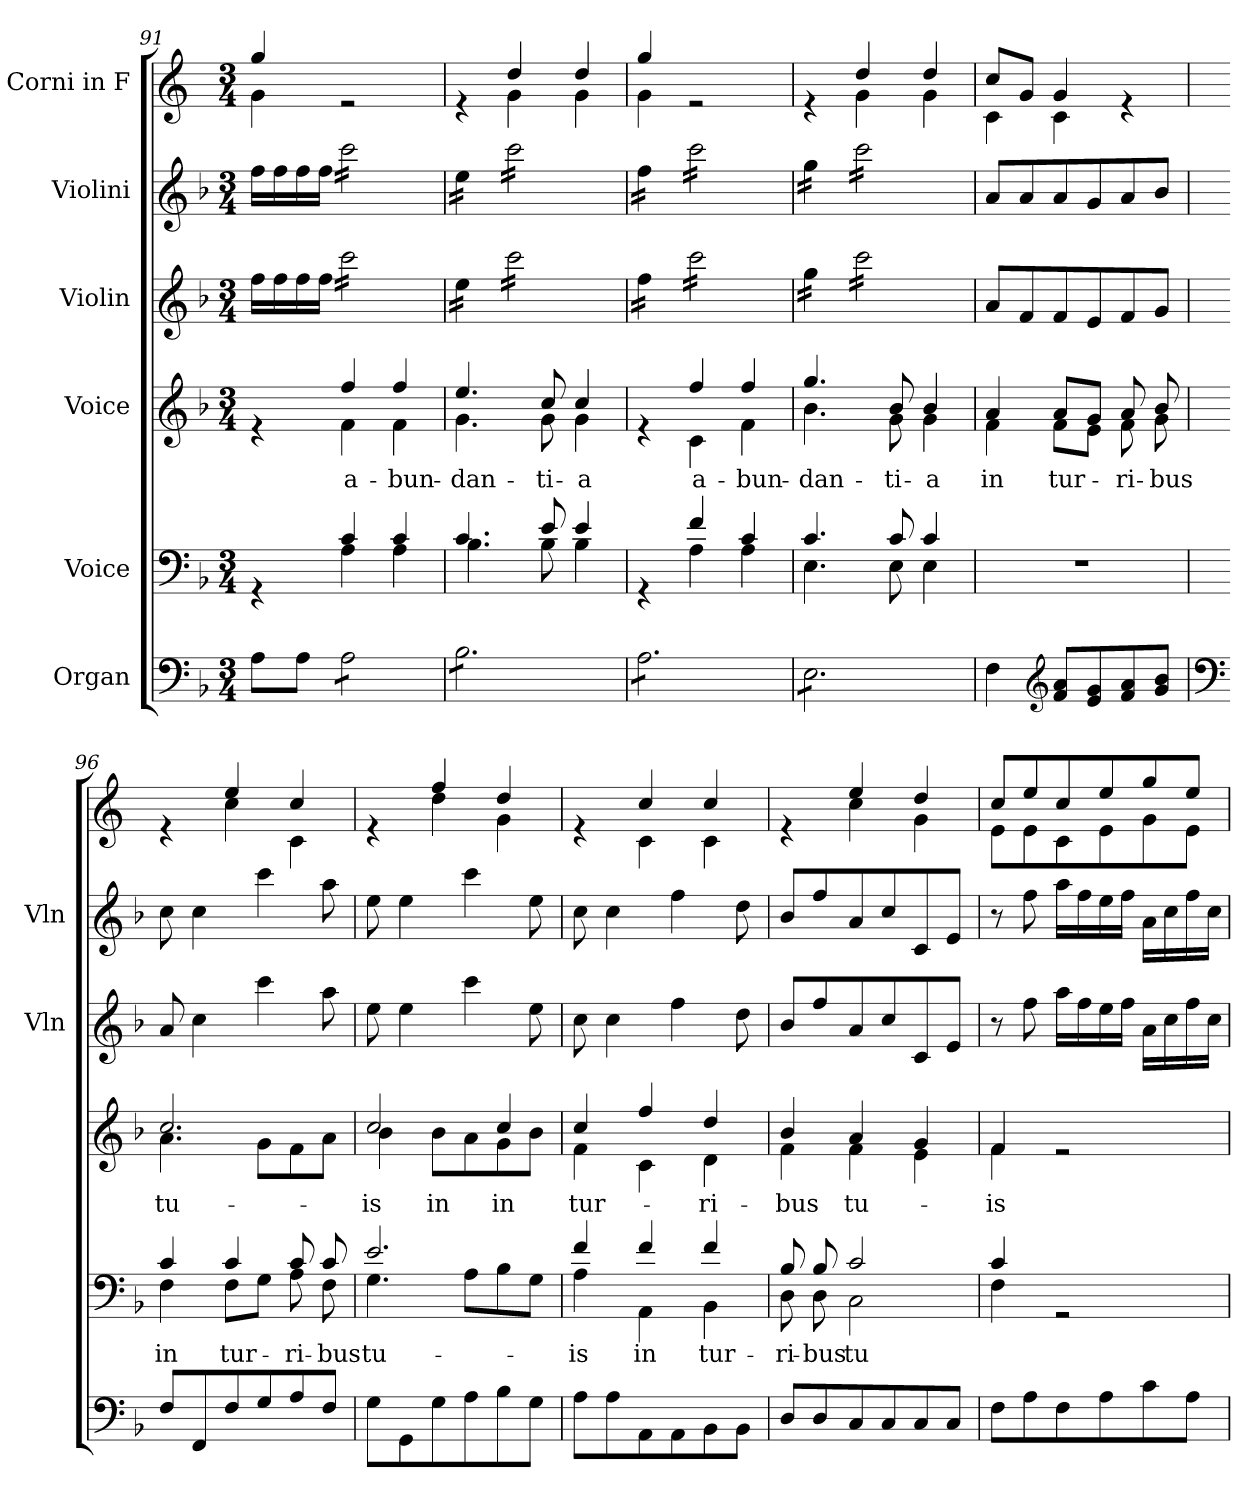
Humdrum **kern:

**kern	**kern	**text	**kern	**text	**kern	**kern	**kern
*part6	*part5	*part5	*part4	*part4	*part3	*part2	*part1
*staff6	*staff5	*staff5	*staff4	*staff4	*staff3	*staff2	*staff1
*I"Organ	*I"Voice	*	*I"Voice	*	*I"Violin	*I"Violini	*I"Corni in F
*	*	*	*	*	*I'Vln	*I'Vln	*
*clefF4	*clefF4	*	*clefG2	*	*clefG2	*clefG2	*clefG2
*	*	*	*	*	*	*	*ITrd4c7
*k[b-]	*k[b-]	*	*k[b-]	*	*k[b-]	*k[b-]	*k[b-]
*M3/4	*M3/4	*	*M3/4	*	*M3/4	*M3/4	*M3/4
=91	=91	=91	=91	=91	=91	=91	=91
*	*^	*	*^	*	*	*	*^
8A\L	4rGG	4ryy	.	4re	4ryy	.	16ff\LL	16ff\LL	4cc/	4c\
.	.	.	.	.	.	.	16ff\	16ff\	.	.
8A\J	.	.	.	.	.	.	16ff\	16ff\	.	.
.	.	.	.	.	.	.	16ff\JJ	16ff\JJ	.	.
!	!	!	!	!	!	!LO:LY:b	!	!	!	!
*tremolo	*	*	*	*	*	*	*	*	*	*
*	*	*	*	*	*	*	*tremolo	*	*	*
*	*	*	*	*	*	*	*	*tremolo	*	*
8A\L	4c/	4A\	.	4ff/	4f\	a-	16ccc\LL	16ccc\LL	2re	2ryy
.	.	.	.	.	.	.	16ccc\	16ccc\	.	.
8A\	.	.	.	.	.	.	16ccc\	16ccc\	.	.
.	.	.	.	.	.	.	16ccc\	16ccc\	.	.
!	!	!	!	!	!	!LO:LY:b	!	!	!	!
8A\	4c/	4A\	.	4ff/	4f\	-bun-	16ccc\	16ccc\	.	.
.	.	.	.	.	.	.	16ccc\	16ccc\	.	.
8A\J	.	.	.	.	.	.	16ccc\	16ccc\	.	.
.	.	.	.	.	.	.	16ccc\JJ	16ccc\JJ	.	.
=92	=92	=92	=92	=92	=92	=92	=92	=92	=92	=92
!	!	!	!	!	!	!LO:LY:b	!	!	!	!
8B-\L	4.c/	4.B-\	.	4.ee/	4.g\	-dan-	16ee\LL	16ee\LL	4re	4ryy
.	.	.	.	.	.	.	16ee\	16ee\	.	.
8B-\	.	.	.	.	.	.	16ee\	16ee\	.	.
.	.	.	.	.	.	.	16ee\JJ	16ee\JJ	.	.
8B-\	.	.	.	.	.	.	16ccc\LL	16ccc\LL	4g/	4c\
.	.	.	.	.	.	.	16ccc\	16ccc\	.	.
!	!	!	!	!	!	!LO:LY:b	!	!	!	!
8B-\	8e/	8B-\	.	8cc/	8g\	-ti-	16ccc\	16ccc\	.	.
.	.	.	.	.	.	.	16ccc\	16ccc\	.	.
!	!	!	!	!	!	!LO:LY:b	!	!	!	!
8B-\	4e/	4B-\	.	4cc/	4g\	-a	16ccc\	16ccc\	4g/	4c\
.	.	.	.	.	.	.	16ccc\	16ccc\	.	.
8B-\J	.	.	.	.	.	.	16ccc\	16ccc\	.	.
.	.	.	.	.	.	.	16ccc\JJ	16ccc\JJ	.	.
=93	=93	=93	=93	=93	=93	=93	=93	=93	=93	=93
8A\L	4rGG	4ryy	.	4re	4ryy	.	16ff\LL	16ff\LL	4cc/	4c\
.	.	.	.	.	.	.	16ff\	16ff\	.	.
8A\	.	.	.	.	.	.	16ff\	16ff\	.	.
.	.	.	.	.	.	.	16ff\JJ	16ff\JJ	.	.
!	!	!	!	!	!	!LO:LY:b	!	!	!	!
8A\	4f/	4A\	.	4ff/	4c\	a-	16ccc\LL	16ccc\LL	2re	2ryy
.	.	.	.	.	.	.	16ccc\	16ccc\	.	.
8A\	.	.	.	.	.	.	16ccc\	16ccc\	.	.
.	.	.	.	.	.	.	16ccc\	16ccc\	.	.
!	!	!	!	!	!	!LO:LY:b	!	!	!	!
8A\	4c/	4A\	.	4ff/	4f\	-bun-	16ccc\	16ccc\	.	.
.	.	.	.	.	.	.	16ccc\	16ccc\	.	.
8A\J	.	.	.	.	.	.	16ccc\	16ccc\	.	.
.	.	.	.	.	.	.	16ccc\JJ	16ccc\JJ	.	.
!!LO:LB:g=z	!!
=94	=94	=94	=94	=94	=94	=94	=94	=94	=94	=94
!	!	!	!	!	!	!LO:LY:b	!	!	!	!
8E\L	4.c/	4.E\	.	4.gg/	4.b-\	-dan-	16gg\LL	16gg\LL	4re	4ryy
.	.	.	.	.	.	.	16gg\	16gg\	.	.
8E\	.	.	.	.	.	.	16gg\	16gg\	.	.
.	.	.	.	.	.	.	16gg\JJ	16gg\JJ	.	.
8E\	.	.	.	.	.	.	16ccc\LL	16ccc\LL	4g/	4c\
.	.	.	.	.	.	.	16ccc\	16ccc\	.	.
!	!	!	!	!	!	!LO:LY:b	!	!	!	!
8E\	8c/	8E\	.	8b-/	8g\	-ti-	16ccc\	16ccc\	.	.
.	.	.	.	.	.	.	16ccc\	16ccc\	.	.
!	!	!	!	!	!	!LO:LY:b	!	!	!	!
8E\	4c/	4E\	.	4b-/	4g\	-a	16ccc\	16ccc\	4g/	4c\
.	.	.	.	.	.	.	16ccc\	16ccc\	.	.
8E\J	.	.	.	.	.	.	16ccc\	16ccc\	.	.
*Xtremolo	*	*	*	*	*	*	*	*	*	*
.	.	.	.	.	.	.	16ccc\JJ	16ccc\JJ	.	.
*	*	*	*	*	*	*	*	*Xtremolo	*	*
*	*	*	*	*	*	*	*Xtremolo	*	*	*
=95	=95	=95	=95	=95	=95	=95	=95	=95	=95	=95
!	!	!	!	!	!	!LO:LY:b	!	!	!	!
*	*v	*v	*	*	*	*	*	*	*	*
4F\	2.r	.	4a/	4f\	in	8a/L	8a/L	8f/L	4F\
.	.	.	.	.	.	8f/	8a/	8c/J	.
*clefG2	*	*	*	*	*	*	*	*	*
!	!	!	!	!	!LO:LY:b	!	!	!	!
8f/ 8a/L	.	.	8a/L	8f\L	tur-	8f/	8a/	4c/	4F\
8e/ 8g/	.	.	8g/J	8e\J	.	8e/	8g/	.	.
!	!	!	!	!	!LO:LY:b	!	!	!	!
8f/ 8a/	.	.	8a/	8f\	-ri-	8f/	8a/	4re	4ryy
!	!	!	!	!	!LO:LY:b	!	!	!	!
8g/ 8b-/J	.	.	8b-/	8g\	-bus	8g/J	8b-/J	.	.
=96	=96	=96	=96	=96	=96	=96	=96	=96	=96
*clefF4	*	*	*	*	*	*	*	*	*
!	!	!LO:LY:b	!	!	!LO:LY:b	!	!	!	!
*	*^	*	*	*	*	*	*	*	*
8F/L	4c/	4F\	in	2.cc/	4.a\	tu-	8a/	8cc\	4re	4ryy
8FF/	.	.	.	.	.	.	4cc\	4cc\	.	.
!	!	!	!LO:LY:b	!	!	!	!	!	!	!
8F/	4c/	8F\L	tur-	.	.	.	.	.	4a/	4f\
8G/	.	8G\J	.	.	8g\L	.	4ccc\	4ccc\	.	.
!	!	!	!LO:LY:b	!	!	!	!	!	!	!
8A/	8c/	8A\	-ri-	.	8f\	.	.	.	4f/	4F\
!	!	!	!LO:LY:b	!	!	!	!	!	!	!
8F/J	8c/	8F\	-bus	.	8a\J	.	8aa\	8aa\	.	.
=97	=97	=97	=97	=97	=97	=97	=97	=97	=97	=97
!	!	!	!LO:LY:b	!	!	!LO:LY:b	!	!	!	!
8G\L	2.e/	4.G\	tu-	2cc/	4b-\	-is	8ee\	8ee\	4re	4ryy
8GG\	.	.	.	.	.	.	4ee\	4ee\	.	.
!	!	!	!	!	!	!LO:LY:b	!	!	!	!
8G\	.	.	.	.	8b-\L	in	.	.	4b-/	4g\
8A\	.	8A\L	.	.	8a\	.	4ccc\	4ccc\	.	.
!	!	!	!	!	!	!LO:LY:b	!	!	!	!
8B-\	.	8B-\	.	4cc/	8g\	in	.	.	4g/	4c\
8G\J	.	8G\J	.	.	8b-\J	.	8ee\	8ee\	.	.
=98	=98	=98	=98	=98	=98	=98	=98	=98	=98	=98
!	!	!	!LO:LY:b	!	!	!LO:LY:b	!	!	!	!
8A\L	4f/	4A\	-is	4cc/	4f\	tur-	8cc\	8cc\	4re	4ryy
8A\	.	.	.	.	.	.	4cc\	4cc\	.	.
!	!	!	!LO:LY:b	!	!	!	!	!	!	!
8AA\	4f/	4AA\	in	4ff/	4c\	.	.	.	4f/	4F\
8AA\	.	.	.	.	.	.	4ff\	4ff\	.	.
!	!	!	!LO:LY:b	!	!	!LO:LY:b	!	!	!	!
8BB-\	4f/	4BB-\	tur-	4dd/	4d\	-ri-	.	.	4f/	4F\
8BB-\J	.	.	.	.	.	.	8dd\	8dd\	.	.
=99	=99	=99	=99	=99	=99	=99	=99	=99	=99	=99
!	!	!	!LO:LY:b	!	!	!LO:LY:b	!	!	!	!
8D/L	8B-/	8D\	-ri-	4b-/	4f\	-bus	8b-/L	8b-/L	4re	4ryy
!	!	!	!LO:LY:b	!	!	!	!	!	!	!
8D/	8B-/	8D\	-bus	.	.	.	8ff/	8ff/	.	.
!	!	!	!LO:LY:b	!	!	!LO:LY:b	!	!	!	!
8C/	2c/	2C\	tu	4a/	4f\	tu-	8a/	8a/	4a/	4f\
8C/	.	.	.	.	.	.	8cc/	8cc/	.	.
8C/	.	.	.	4g/	4e\	.	8c/	8c/	4g/	4c\
8C/J	.	.	.	.	.	.	8e/J	8e/J	.	.
!!LO:PB:g=z	!!
=100	=100	=100	=100	=100	=100	=100	=100	=100	=100	=100
!	!	!	!	!	!	!LO:LY:b	!	!	!	!
8F\L	4c/	4F\	.	4f/	4f\	-is	8r	8r	8f/L	8A\L
8A\	.	.	.	.	.	.	8ff\	8ff\	8a/	8A\
8F\	2rGG	2ryy	.	2re	2ryy	.	16aa\LL	16aa\LL	8f/	8F\
.	.	.	.	.	.	.	16ff\	16ff\	.	.
8A\	.	.	.	.	.	.	16ee\	16ee\	8a/	8A\
.	.	.	.	.	.	.	16ff\JJ	16ff\JJ	.	.
8c\	.	.	.	.	.	.	16a\LL	16a\LL	8cc/	8c\
.	.	.	.	.	.	.	16cc\	16cc\	.	.
8A\J	.	.	.	.	.	.	16ff\	16ff\	8a/J	8A\J
.	.	.	.	.	.	.	16cc\JJ	16cc\JJ	.	.
*	*v	*v	*	*	*	*	*	*	*v	*v
*	*	*	*v	*v	*	*	*	*
=	=	=	=	=	=	=	=
*-	*-	*-	*-	*-	*-	*-	*-
